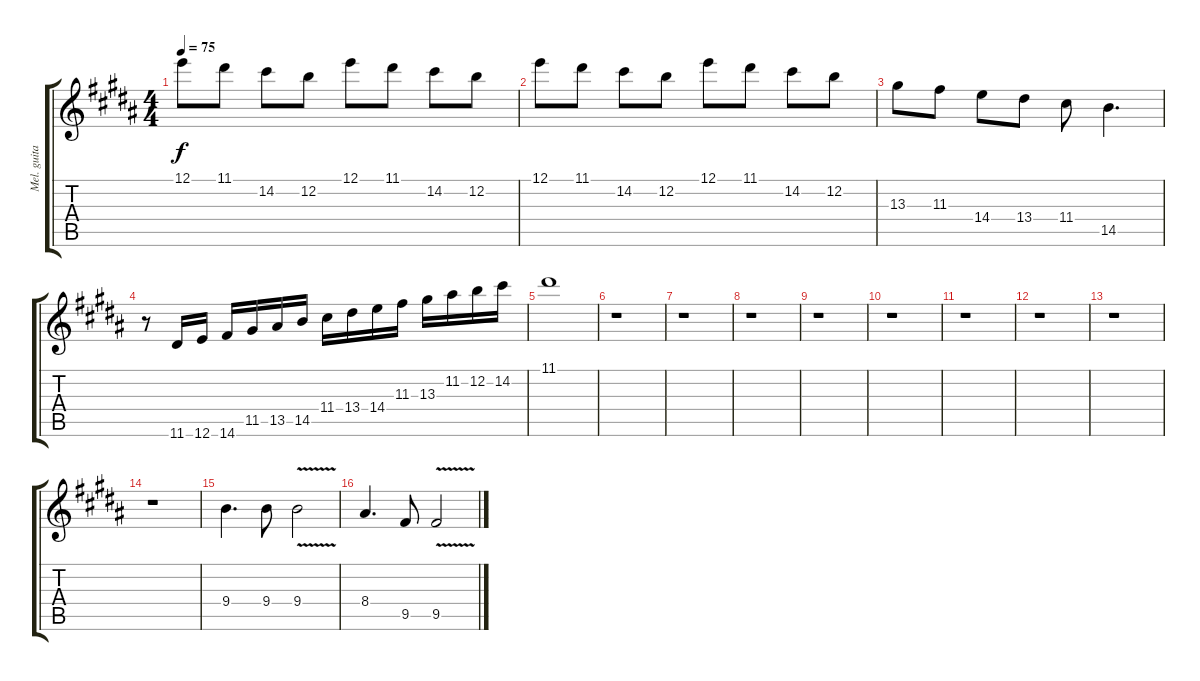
\track ("Mel. guitar 2" "Mel. guita") {instrument electricguitarjazz}
\staff {score tabs}
\tuning (E4 B3 G3 D3 A2 E2) {hide}
\ts (4 4)
\tempo 75
\clef g2
\ks b
12.1.8{dy f} 11.1.8 14.2.8 12.2.8 12.1.8 11.1.8 14.2.8 12.2.8 |
12.1.8 11.1.8 14.2.8 12.2.8 12.1.8 11.1.8 14.2.8 12.2.8 |
13.3.8 11.3.8 14.4.8 13.4.8 11.4.8 14.5.4{d} |
r.8 11.6.16 12.6.16 14.6.16 11.5.16 13.5.16 14.5.16 11.4.16 13.4.16 14.4.16 11.3.16 13.3.16 11.2.16 12.2.16 14.2.16 |
11.1.1 |
r.1 |
r.1 |
r.1 |
r.1 |
r.1 |
r.1 |
r.1 |
r.1{volume 9} |
r.1 |
9.4.4{d} 9.4.8 9.4{v}.2 |
8.4.4{d} 9.5.8 9.5{v}.2
